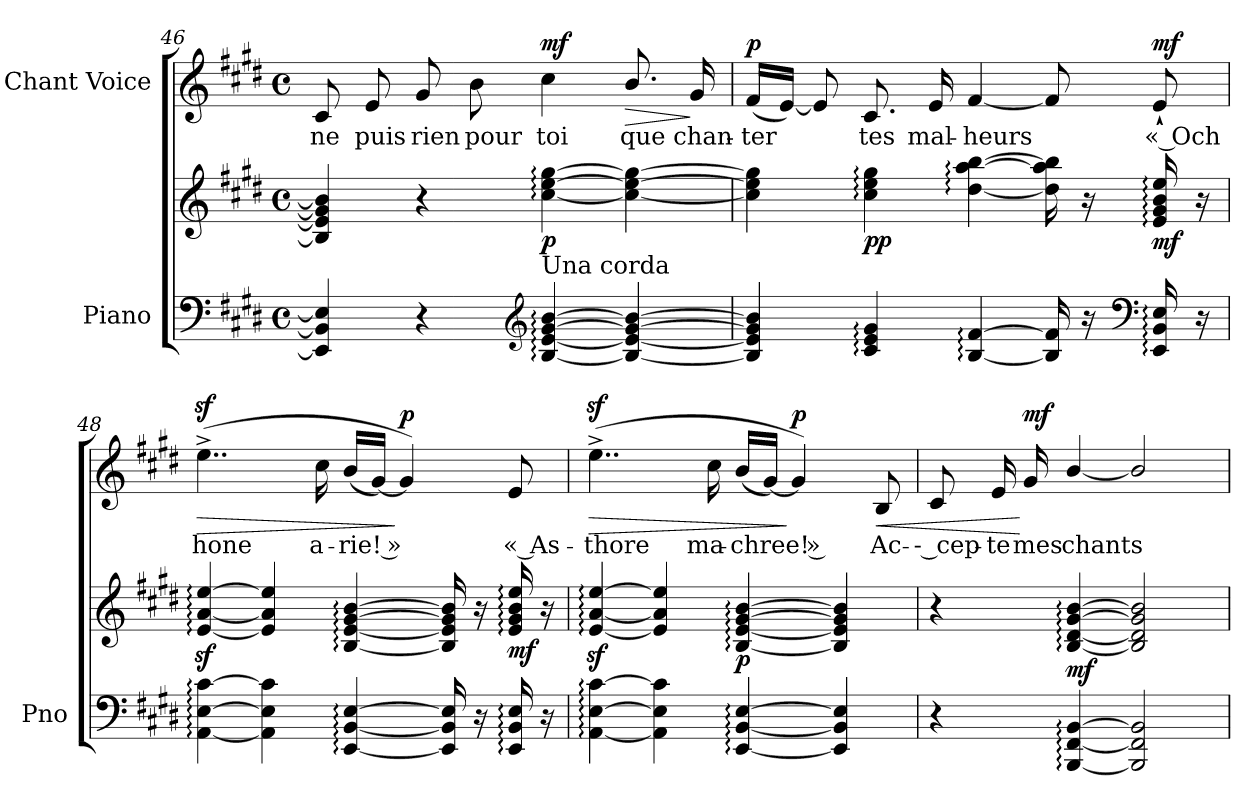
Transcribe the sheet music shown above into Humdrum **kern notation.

**kern	**kern	**dynam	**kern	**text	**dynam
*part2	*part2	*part2	*part1	*part1	*part1
*staff3	*staff2	*staff2/3	*staff1	*staff1	*staff1
*I"Piano	*	*	*I"Chant Voice	*	*
*I'Pno	*	*	*	*	*
!!LO:LB:g=z
*clefF4	*clefG2	*	*clefG2	*	*
*k[f#c#g#d#]	*k[f#c#g#d#]	*	*k[f#c#g#d#]	*	*
*M4/4	*M4/4	*	*M4/4	*	*
*met(c)	*met(c)	*	*met(c)	*	*
=46	=46	=46	=46	=46	=46
!	!	!	!	!LO:LY:b	!
4EE/] 4BB/] 4E/]	4B/] 4e/] 4g#/] 4b/]	.	8c#/	ne	.
!	!	!	!	!LO:LY:b	!
.	.	.	8e/	puis	.
!	!	!	!	!LO:LY:b	!
4r	4r	.	8g#/	rien	.
!	!	!	!	!LO:LY:b	!
.	.	.	8b\	pour	.
*clefG2	*	*	*	*	*
!	!LO:TX:b:t=Una corda	!	!	!	!
!	!	!LO:DY:b	!	!LO:LY:b	!LO:DY:a
[4B/: [4e/: [4g#/: [4b/:	[4cc#\: [4ee\: [4gg#\:	p	4cc#\	toi	mf
!	!	!	!	!LO:LY:b	!LO:HP:b
4B/_ 4e/_ 4g#/_ 4b/_	4cc#\_ 4ee\_ 4gg#\_	.	8.b/	que	>
!	!	!	!	!LO:LY:b	!
.	.	.	16g#/	chan-	]
=47	=47	=47	=47	=47	=47
!	!	!	!	!LO:LY:b	!LO:DY:a
4B/] 4e/] 4g#/] 4b/]	4cc#\] 4ee\] 4gg#\]	.	(<16f#/LL	-ter	p
.	.	.	[16e/JJ)	.	.
.	.	.	8e/]	.	.
!	!	!LO:DY:b	!	!LO:LY:b	!
4c#/: 4e/: 4g#/:	4cc#\: 4ee\: 4gg#\:	pp	8.c#/	tes	.
!	!	!	!	!LO:LY:b	!
.	.	.	16e/	mal-	.
!	!	!	!	!LO:LY:b	!
[4B/: [4f#/:	[4dd#\: [4aa\: [4bb\:	.	[4f#/	-heurs	.
16B/] 16f#/]	16dd#\] 16aa\] 16bb\]	.	8f#/]	.	.
16r	16r	.	.	.	.
*clefF4	*	*	*	*	*
!	!	!LO:DY:b	!	!LO:LY:b	!LO:DY:a
16EE/: 16BB/: 16E/:	16e/: 16g#/: 16b/: 16ee/:	mf	8e`/	« Och	mf
16r	16r	.	.	.	.
!!LO:LB:g=z
=48	=48	=48	=48	=48	=48
!	!	!	!	!LO:LY:b	!LO:HP:b
[4AA\: [4E\: [4c#\:	[4e/z<: [4a/z<: [4ee/z<:	.	(>4..eez>^\	hone	>
4AA\] 4E\] 4c#\]	4e/] 4a/] 4ee/]	.	.	.	.
!	!	!	!	!LO:LY:b	!
.	.	.	16cc#\	a-	.
!	!	!	!	!LO:LY:b	!
[4EE/: [4BB/: [4E/:	[4B/: [4e/: [4g#/: [4b/:	.	(<16b/LL	-rie! »	.
.	.	.	[16g#/JJ)	.	.
!	!	!	!	!	!LO:DY:n=1:a
.	.	.	4g#/])	.	] p
16EE/] 16BB/] 16E/]	16B/] 16e/] 16g#/] 16b/]	.	.	.	.
16r	16r	.	.	.	.
!	!	!LO:DY:b	!	!LO:LY:b	!
16EE/: 16BB/: 16E/:	16e/: 16g#/: 16b/: 16ee/:	mf	8e/	« As-	.
16r	16r	.	.	.	.
=49	=49	=49	=49	=49	=49
!	!	!	!	!LO:LY:b	!LO:HP:b
[4AA\: [4E\: [4c#\:	[4e/z<: [4a/z<: [4ee/z<:	.	(>4..eez>^\	-thore	>
4AA\] 4E\] 4c#\]	4e/] 4a/] 4ee/]	.	.	.	.
!	!	!	!	!LO:LY:b	!
.	.	.	16cc#\	ma-	.
!	!	!LO:DY:b	!	!LO:LY:b	!
[4EE/: [4BB/: [4E/:	[4B/: [4e/: [4g#/: [4b/:	p	(<16b/LL	-chree! »	.
.	.	.	[16g#/JJ)	.	.
!	!	!	!	!	!LO:DY:n=1:a
.	.	.	4g#/])	.	] p
4EE/] 4BB/] 4E/]	4B/] 4e/] 4g#/] 4b/]	.	.	.	.
!	!	!	!	!LO:LY:b	!LO:HP:b
.	.	.	8B/	Ac-	<
!!LO:LB:g=z
=50	=50	=50	=50	=50	=50
!	!	!	!	!LO:LY:b	!
4r	4r	.	8c#/	-- cep-	.
!	!	!	!	!LO:LY:b	!
.	.	.	16e/	-te	.
!	!	!	!	!LO:LY:b	!LO:DY:n=1:a
.	.	.	16g#/	mes	[ mf
!	!	!LO:DY:b	!	!LO:LY:b	!
[4BBB/: [4FF#/: [4BB/:	[4B/: [4d#/: [4g#/: [4b/:	mf	[4b/	chants	.
2BBB/] 2FF#/] 2BB/]	2B/] 2d#/] 2g#/] 2b/]	.	2b/]	.	.
=	=	=	=	=	=
*-	*-	*-	*-	*-	*-
